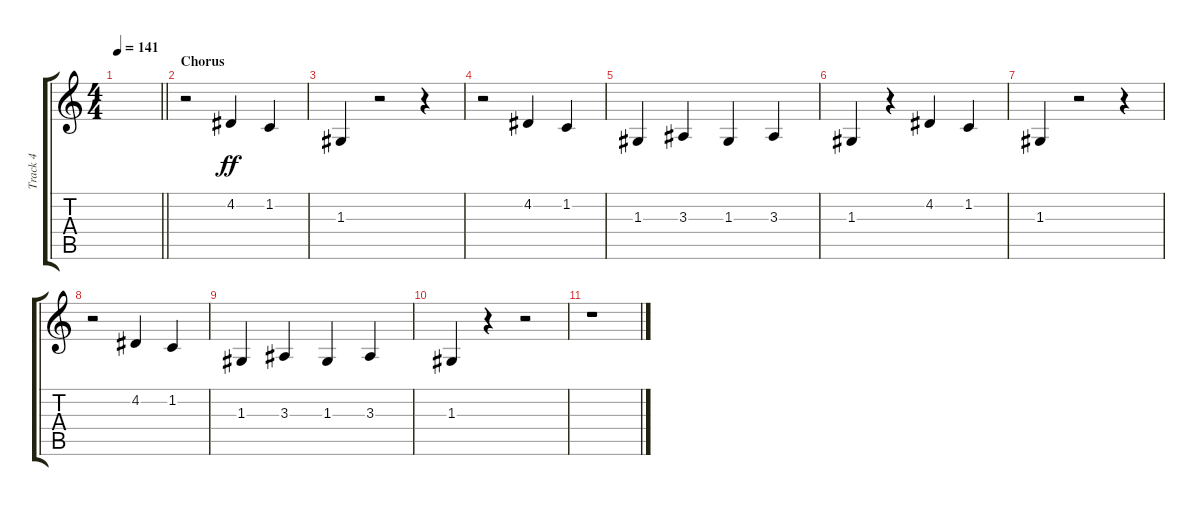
\track ("Track 4" "Track 4") {instrument lead8bassandlead}
\staff {score tabs}
\tuning (E4 B3 G3 D3 A2 E2) {hide}
\ts (4 4)
\tempo 141
\clef g2
\barLineRight lightlight
\ks c
|
\section ("" "Chorus")
r.2 4.2.4{dy ff} 1.2.4 |
1.3.4 r.2 r.4 |
r.2 4.2.4 1.2.4 |
1.3.4 3.3.4 1.3.4 3.3.4 |
1.3.4 r.4 4.2.4 1.2.4 |
1.3.4 r.2 r.4 |
r.2 4.2.4 1.2.4 |
1.3.4 3.3.4 1.3.4 3.3.4 |
1.3.4 r.4 r.2 |
r.1
